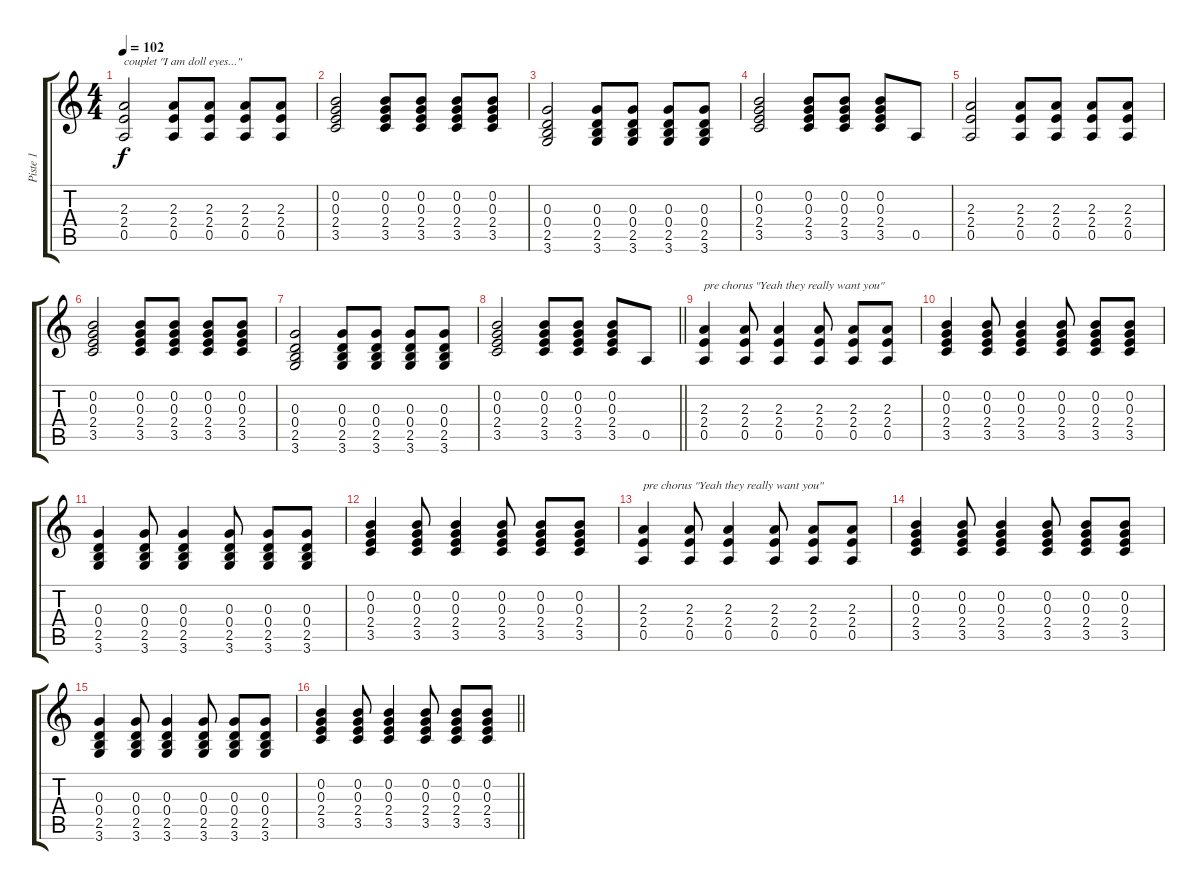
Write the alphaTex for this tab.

\track ("Piste 1" "Piste 1") {instrument acousticguitarnylon}
\staff {score tabs}
\tuning (E4 B3 G3 D3 A2 E2) {hide}
\ts (4 4)
\tempo 102
\clef g2
\ks c
(2.3 2.4 0.5).2{txt "couplet \"I am doll eyes...\"" dy f instrument acousticguitarnylon} (2.3 2.4 0.5).8 (2.3 2.4 0.5).8 (2.3 2.4 0.5).8 (2.3 2.4 0.5).8 |
(0.2 0.3 2.4 3.5).2 (0.2 0.3 2.4 3.5).8 (0.2 0.3 2.4 3.5).8 (0.2 0.3 2.4 3.5).8 (0.2 0.3 2.4 3.5).8 |
(0.3 0.4 2.5 3.6).2 (0.3 0.4 2.5 3.6).8 (0.3 0.4 2.5 3.6).8 (0.3 0.4 2.5 3.6).8 (0.3 0.4 2.5 3.6).8 |
(0.2 0.3 2.4 3.5).2 (0.2 0.3 2.4 3.5).8 (0.2 0.3 2.4 3.5).8 (0.2 0.3 2.4 3.5).8 0.5.8 |
(2.3 2.4 0.5).2 (2.3 2.4 0.5).8 (2.3 2.4 0.5).8 (2.3 2.4 0.5).8 (2.3 2.4 0.5).8 |
(0.2 0.3 2.4 3.5).2 (0.2 0.3 2.4 3.5).8 (0.2 0.3 2.4 3.5).8 (0.2 0.3 2.4 3.5).8 (0.2 0.3 2.4 3.5).8 |
(0.3 0.4 2.5 3.6).2 (0.3 0.4 2.5 3.6).8 (0.3 0.4 2.5 3.6).8 (0.3 0.4 2.5 3.6).8 (0.3 0.4 2.5 3.6).8 |
\barLineRight lightlight
(0.2 0.3 2.4 3.5).2 (0.2 0.3 2.4 3.5).8 (0.2 0.3 2.4 3.5).8 (0.2 0.3 2.4 3.5).8 0.5.8 |
(2.3 2.4 0.5).4{txt "pre chorus \"Yeah they really want you\""} (2.3 2.4 0.5).8 (2.3 2.4 0.5).4 (2.3 2.4 0.5).8 (2.3 2.4 0.5).8 (2.3 2.4 0.5).8 |
(0.2 0.3 2.4 3.5).4 (0.2 0.3 2.4 3.5).8 (0.2 0.3 2.4 3.5).4 (0.2 0.3 2.4 3.5).8 (0.2 0.3 2.4 3.5).8 (0.2 0.3 2.4 3.5).8 |
(0.3 0.4 2.5 3.6).4 (0.3 0.4 2.5 3.6).8 (0.3 0.4 2.5 3.6).4 (0.3 0.4 2.5 3.6).8 (0.3 0.4 2.5 3.6).8 (0.3 0.4 2.5 3.6).8 |
(0.2 0.3 2.4 3.5).4 (0.2 0.3 2.4 3.5).8 (0.2 0.3 2.4 3.5).4 (0.2 0.3 2.4 3.5).8 (0.2 0.3 2.4 3.5).8 (0.2 0.3 2.4 3.5).8 |
(2.3 2.4 0.5).4{txt "pre chorus \"Yeah they really want you\""} (2.3 2.4 0.5).8 (2.3 2.4 0.5).4 (2.3 2.4 0.5).8 (2.3 2.4 0.5).8 (2.3 2.4 0.5).8 |
(0.2 0.3 2.4 3.5).4 (0.2 0.3 2.4 3.5).8 (0.2 0.3 2.4 3.5).4 (0.2 0.3 2.4 3.5).8 (0.2 0.3 2.4 3.5).8 (0.2 0.3 2.4 3.5).8 |
(0.3 0.4 2.5 3.6).4 (0.3 0.4 2.5 3.6).8 (0.3 0.4 2.5 3.6).4 (0.3 0.4 2.5 3.6).8 (0.3 0.4 2.5 3.6).8 (0.3 0.4 2.5 3.6).8 |
\barLineRight lightlight
(0.2 0.3 2.4 3.5).4 (0.2 0.3 2.4 3.5).8 (0.2 0.3 2.4 3.5).4 (0.2 0.3 2.4 3.5).8 (0.2 0.3 2.4 3.5).8 (0.2 0.3 2.4 3.5).8
